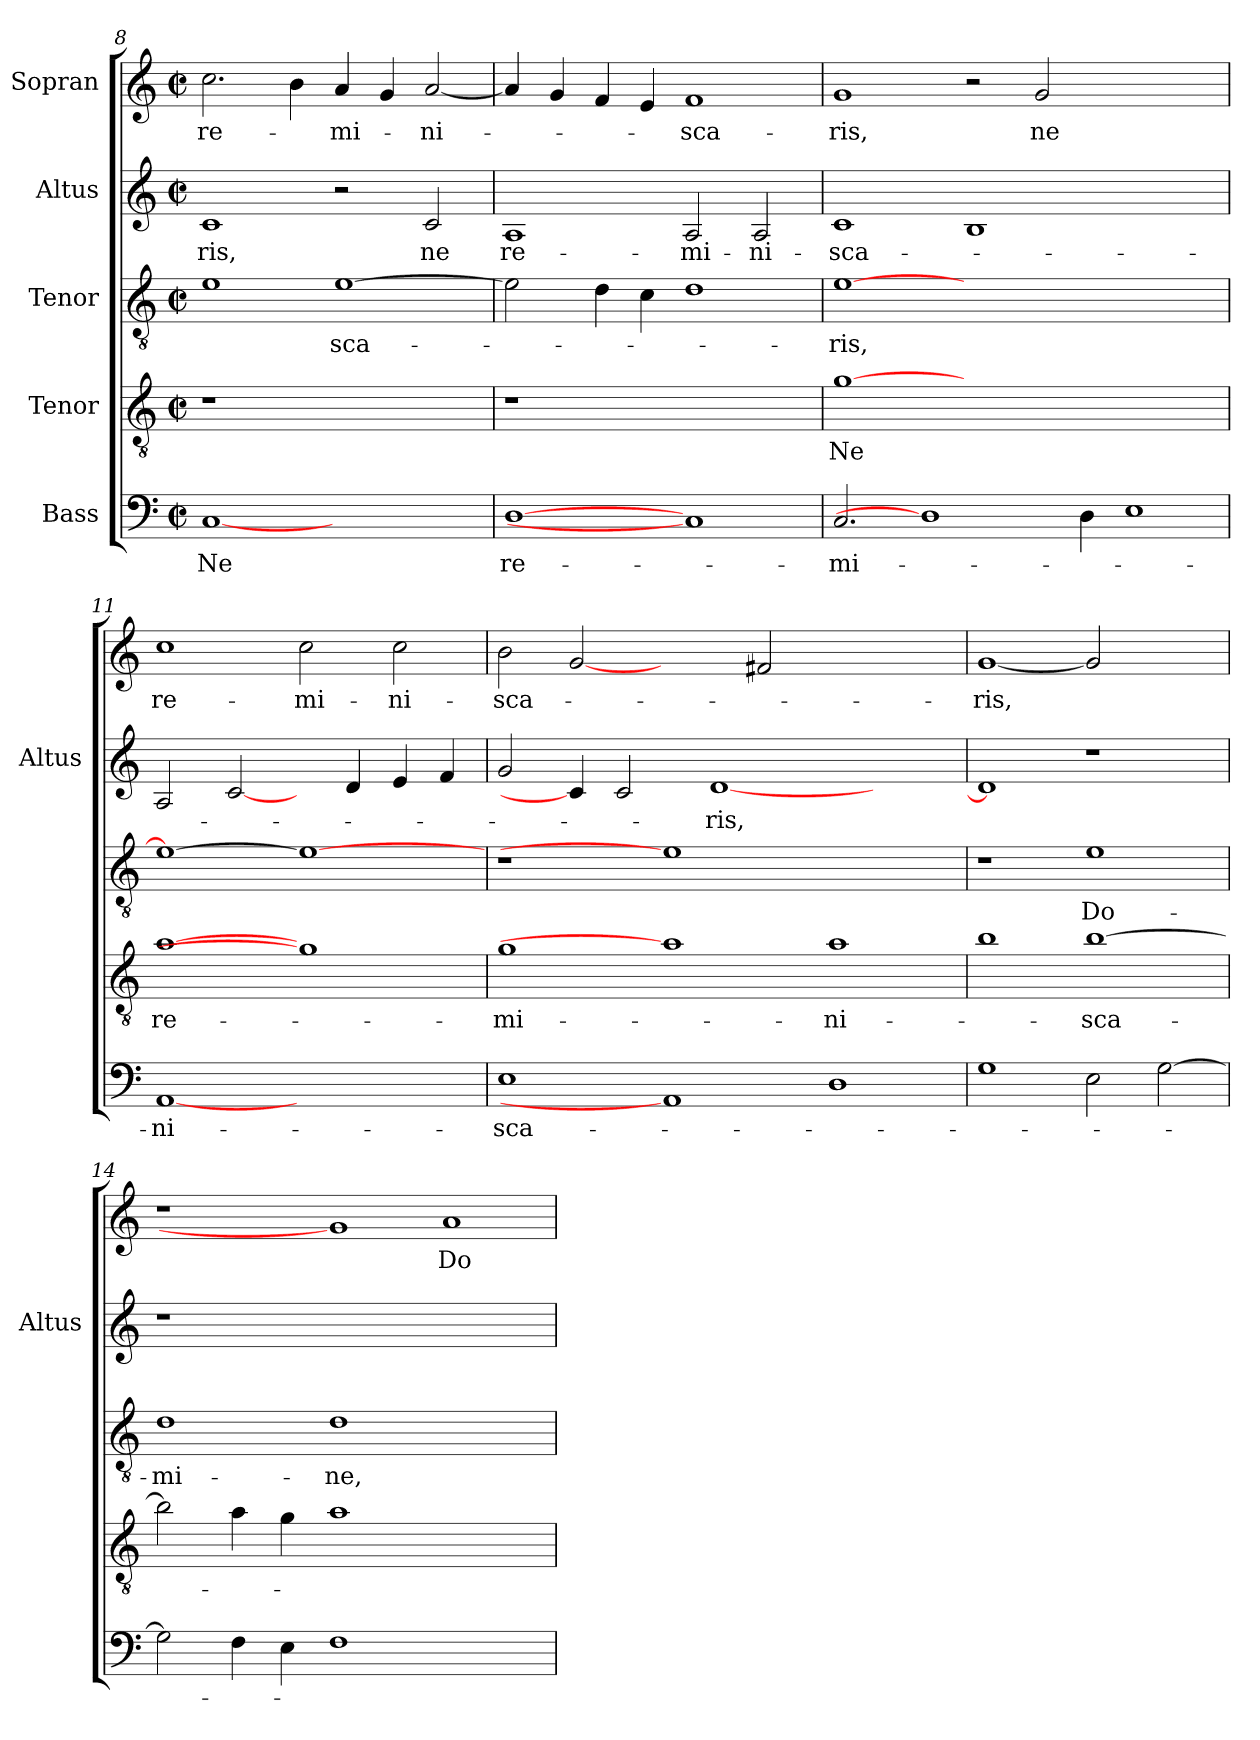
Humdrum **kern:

**kern	**text	**kern	**text	**kern	**text	**kern	**text	**kern	**text
*part5	*part5	*part4	*part4	*part3	*part3	*part2	*part2	*part1	*part1
*staff5	*staff5	*staff4	*staff4	*staff3	*staff3	*staff2	*staff2	*staff1	*staff1
*I"Bass	*	*I"Tenor	*	*I"Tenor	*	*I"Altus	*	*I"Sopran	*
*	*	*	*	*	*	*I'Altus	*	*	*
!!LO:LB:g=z
*clefF4	*	*clefGv2	*	*clefGv2	*	*clefG2	*	*clefG2	*
*	*	*ITrd7c12	*	*ITrd7c12	*	*	*	*	*
*k[]	*	*k[]	*	*k[]	*	*k[]	*	*k[]	*
*C:	*	*C:	*	*C:	*	*C:	*	*C:	*
*M2/2	*	*M2/2	*	*M2/2	*	*M2/2	*	*M2/2	*
*met(c|)	*	*met(c|)	*	*met(c|)	*	*met(c|)	*	*met(c|)	*
=8	=8	=8	=8	=8	=8	=8	=8	=8	=8
!	!LO:LY:b:color=#000000	!LO:N:vis=1	!	!	!	!	!	!	!
!	!	!	!	!	!	!	!LO:LY:b:color=#000000	!	!
!	!	!	!	!	!	!	!	!	!LO:LY:b:color=#000000
[1Ci	Ne	1r	.	1Ei	.	1ci	-ris,	2.cci\	re-
.	.	.	.	.	.	.	.	4bi\	.
!	!	!	!	!	!LO:LY:b:color=#000000	!	!	!	!
!	!	!	!	!	!	!	!	!	!LO:LY:b:color=#000000
1ryy	.	1ryy	.	[>1Ei	-sca-	2r	.	4ai/	-mi-
.	.	.	.	.	.	.	.	4gi/	.
!	!	!	!	!	!	!	!LO:LY:b:color=#000000	!	!
!	!	!	!	!	!	!	!	!	!LO:LY:b:color=#000000
.	.	.	.	.	.	2ci/	ne	[<2ai/	-ni-
=9	=9	=9	=9	=9	=9	=9	=9	=9	=9
!	!LO:LY:b:color=#000000	!LO:N:vis=1	!	!	!	!	!	!	!
!	!	!	!	!	!	!	!LO:LY:b:color=#000000	!	!
[1Di	re-	1r	.	2Ei\]	.	1Ai	re-	4ai/]	.
.	.	.	.	.	.	.	.	4gi/	.
.	.	.	.	4Di\	.	.	.	4fi/	.
.	.	.	.	4Ci\	.	.	.	4ei/	.
!	!	!	!	!	!	!	!LO:LY:b:color=#000000	!	!
!	!	!	!	!	!	!	!	!	!LO:LY:b:color=#000000
1Ci]	.	1ryy	.	1Di	.	2Ai/	-mi-	1fi	-sca-
!	!	!	!	!	!	!	!LO:LY:b:color=#000000	!	!
.	.	.	.	.	.	2Ai/	-ni-	.	.
=10	=10	=10	=10	=10	=10	=10	=10	=10	=10
!	!LO:LY:b:color=#000000	!	!	!	!	!	!	!	!
!	!	!	!LO:LY:b:color=#000000	!	!	!	!	!	!
!	!	!	!	!	!LO:LY:b:color=#000000	!	!	!	!
!	!	!	!	!	!	!	!LO:LY:b:color=#000000	!	!
!	!	!	!	!	!	!	!	!	!LO:LY:b:color=#000000
2.Ci/	-mi-	[1Gi	Ne	[>1Ei	-ris,	1ci	-sca-	1gi	-ris,
1Di]	.	.	.	.	.	.	.	.	.
.	.	0ryy	.	0ryy	.	1Bi	.	2r	.
!	!	!	!	!	!	!	!	!	!LO:LY:b:color=#000000
.	.	.	.	.	.	.	.	2gi/	ne
4Di\	.	.	.	.	.	.	.	.	.
1Ei	.	.	.	.	.	1ryy	.	1ryy	.
=11	=11	=11	=11	=11	=11	=11	=11	=11	=11
!	!LO:LY:b:color=#000000	!	!	!	!	!	!	!	!
!	!	!	!LO:LY:b:color=#000000	!	!	!	!	!	!
!	!	!	!	!	!	!	!	!	!LO:LY:b:color=#000000
[1AAi	-ni-	[1Ai	re-	1Ei_>	.	2Ai/	.	1cci	re-
.	.	.	.	.	.	[2ci/	.	.	.
!	!	!	!	!	!	!	!	!	!LO:LY:b:color=#000000
1ryy	.	1Gi]	.	1Ei_	.	4ryy	.	2cci\	-mi-
.	.	.	.	.	.	4di/	.	.	.
!	!	!	!	!	!	!	!	!	!LO:LY:b:color=#000000
.	.	.	.	.	.	4ei/	.	2cci\	-ni-
.	.	.	.	.	.	4fi/	.	.	.
=12	=12	=12	=12	=12	=12	=12	=12	=12	=12
!	!LO:LY:b:color=#000000	!	!	!	!	!	!	!	!
!	!	!	!LO:LY:b:color=#000000	!LO:N:vis=1	!	!	!	!	!
!	!	!	!	!	!	!	!	!	!LO:LY:b:color=#000000
1Ei	-sca-	1Gi	-mi-	1r	.	2gi/	.	2bi\	-sca-
.	.	.	.	.	.	4ci/]	.	[2gi	.
.	.	.	.	.	.	2ci/	.	.	.
1AAi]	.	1Ai]	.	1Ei]	.	.	.	2ryy	.
!	!	!	!	!	!	!	!LO:LY:b:color=#000000	!	!
.	.	.	.	.	.	[<1di	-ris,	.	.
.	.	.	.	.	.	.	.	2f#Xi/	.
!	!	!	!LO:LY:b:color=#000000	!	!	!	!	!	!
1Di	.	1Ai	-ni-	1ryy	.	.	.	1ryy	.
.	.	.	.	.	.	2.ryy	.	.	.
=13	=13	=13	=13	=13	=13	=13	=13	=13	=13
!	!	!	!	!	!	!	!	!	!LO:LY:b:color=#000000
1Gi	.	1Bi	.	1r	.	1di]	.	[1gi	-ris,
!	!	!	!LO:LY:b:color=#000000	!	!	!	!	!	!
!	!	!	!	!	!LO:LY:b:color=#000000	!	!	!	!
2Ei\	.	[>1Bi	-sca-	1Ei	Do-	1r	.	2gi]	.
[>2Gi\	.	.	.	.	.	.	.	2ryy	.
=14	=14	=14	=14	=14	=14	=14	=14	=14	=14
!	!	!	!	!	!LO:LY:b:color=#000000	!LO:N:vis=1	!	!	!
2Gi\]	.	2Bi\]	.	1Di	-mi-	1r	.	1r	.
4Fi\	.	4Ai\	.	.	.	.	.	.	.
4Ei\	.	4Gi\	.	.	.	.	.	.	.
!	!	!	!	!	!LO:LY:b:color=#000000	!	!	!	!
1Fi	.	1Ai	.	1Di	-ne,	0ryy	.	1gi]	.
!	!	!	!	!	!	!	!	!	!LO:LY:b:color=#000000
1ryy	.	1ryy	.	1ryy	.	.	.	1ai	Do-
=	=	=	=	=	=	=	=	=	=
*-	*-	*-	*-	*-	*-	*-	*-	*-	*-
